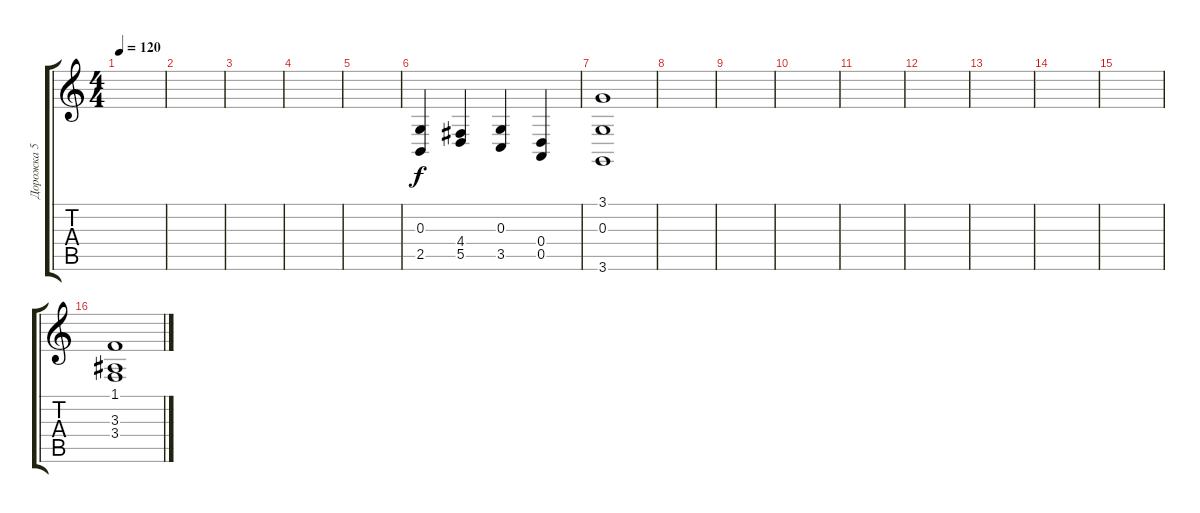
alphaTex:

\track ("Дорожка 5" "Дорожка 5") {instrument accordion}
\staff {score tabs}
\tuning (E4 B3 G3 D3 A2 E2) {hide}
\ts (4 4)
\tempo 120
\clef g2
\ks c
|
|
|
|
|
(0.3 2.5).4 (4.4 5.5).4 (0.3 3.5).4 (0.4 0.5).4 |
(3.1 0.3 3.6).1 |
|
|
|
|
|
|
|
|
(1.1 3.3 3.4).1
